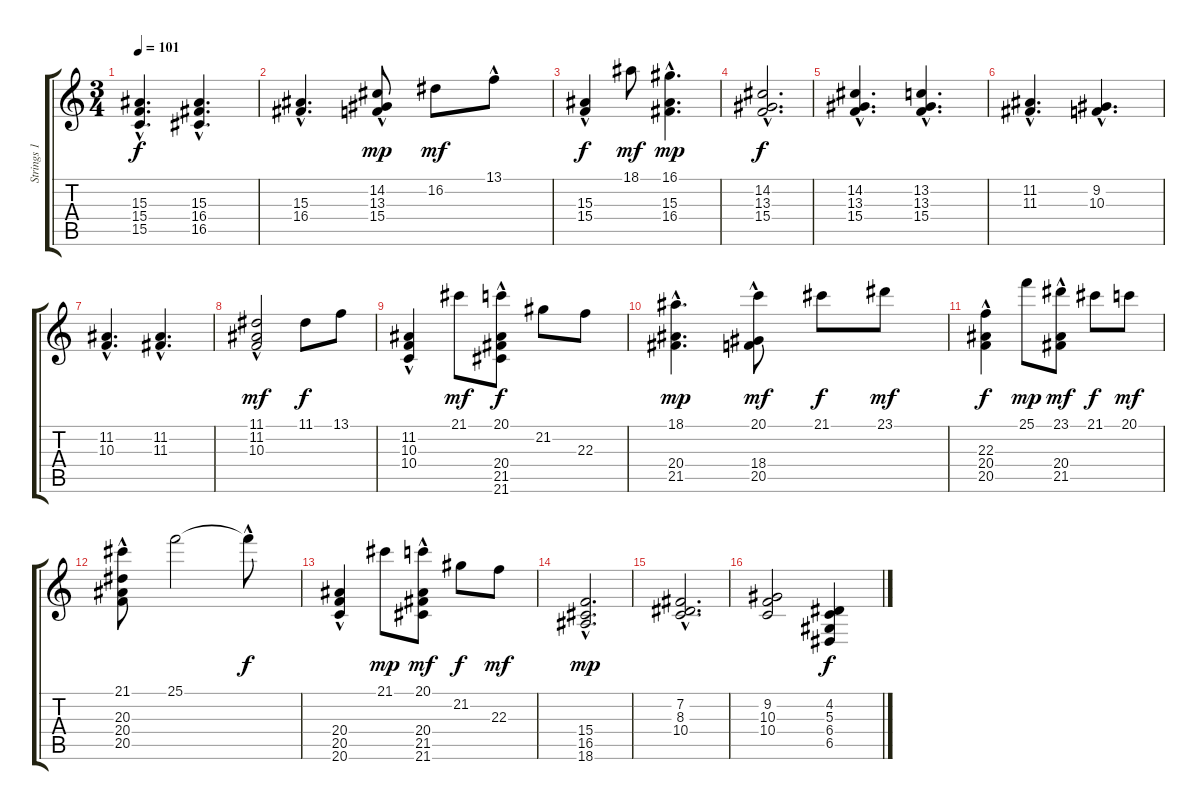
\track ("Strings 1" "Strings 1") {instrument stringensemble1}
\staff {score tabs}
\tuning (E4 B3 G3 D3 A2 E2) {hide}
\ts (3 4)
\tempo 101
\clef g2
\ks c
(15.3{hac} 15.4{hac} 15.5{hac}).4{d dy f} (15.3{hac} 16.4{hac} 16.5{hac}).4{d} |
(15.3{hac} 16.4{hac}).4{d} (14.2 13.3{hac} 15.4{hac}).8{dy mp} 16.2.8{dy mf} 13.1{hac}.8 |
(15.3{hac} 15.4{hac}).4{dy f} 18.1.8{dy mf} (16.1{hac} 15.3{hac} 16.4{hac}).4{d dy mp} |
(14.2{hac} 13.3{hac} 15.4{hac}).2{d dy f} |
(14.2{hac} 13.3{hac} 15.4{hac}).4{d} (13.2{hac} 13.3{hac} 15.4{hac}).4{d} |
(11.2{hac} 11.3{hac}).4{d} (9.2{hac} 10.3{hac}).4{d} |
(11.2{hac} 10.3{hac}).4{d} (11.2{hac} 11.3{hac}).4{d} |
(11.1 11.2{hac} 10.3{hac}).2{dy mf} 11.1.8{dy f} 13.1.8 |
(11.2{hac} 10.3{hac} 10.4{hac}).4 21.1.8{dy mf} (20.1 20.4{hac} 21.5{hac} 21.6{hac}).8{dy f} 21.2.8 22.3.8 |
(18.1{hac} 20.4{hac} 21.5{hac}).4{d dy mp} (20.1 18.4{hac} 20.5{hac}).8{dy mf} 21.1.8{dy f} 23.1.8{dy mf} |
(22.3 20.4{hac} 20.5{hac}).4{dy f} 25.1.8{dy mp} (23.1 20.4{hac} 21.5{hac}).8{dy mf} 21.1.8{dy f} 20.1.8{dy mf} |
(21.1 20.3{hac} 20.4{hac} 20.5{hac}).8 25.1.2 25.1{hac t}.8{dy f} |
(20.4{hac} 20.5{hac} 20.6{hac}).4 21.1.8{dy mp} (20.1 20.4{hac} 21.5{hac} 21.6{hac}).8{dy mf} 21.2.8{dy f} 22.3.8{dy mf} |
(15.4{hac} 16.5{hac} 18.6{hac}).2{d dy mp} |
(7.2{hac} 8.3{hac} 10.4{hac}).2{d} |
(9.2 10.3 10.4).2 (4.2 5.3 6.4 6.5).4{dy f}
